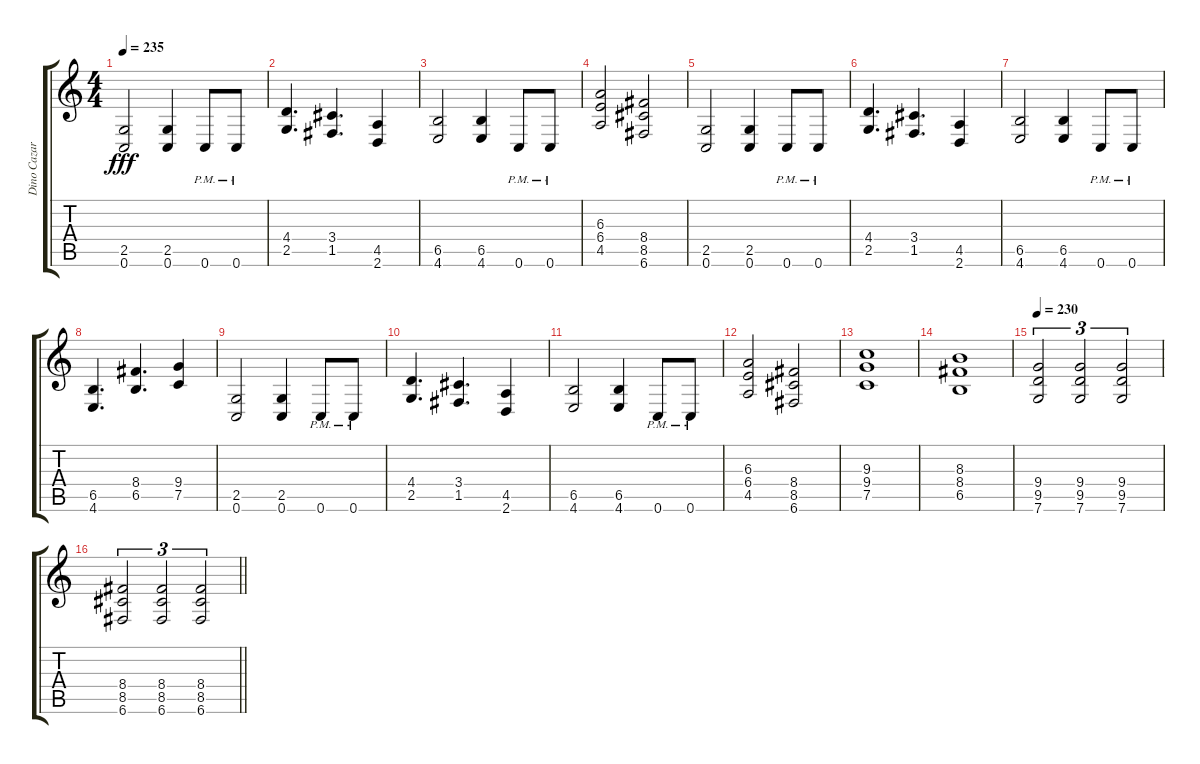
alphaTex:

\track ("Dino Cazares (Left)" "Dino Cazar") {instrument overdrivenguitar}
\staff {score tabs}
\tuning (C4 G3 Eb3 Bb2 F2 C2) {hide}
\ts (4 4)
\tempo 235
\clef g2
\ks c
(2.5 0.6).2{dy fff} (2.5 0.6).4 0.6{pm}.8 0.6{pm}.8 |
(4.4 2.5).4{d} (3.4 1.5).4{d} (4.5 2.6).4 |
(6.5 4.6).2 (6.5 4.6).4 0.6{pm}.8 0.6{pm}.8 |
(6.3 6.4 4.5).2 (8.4 8.5 6.6).2 |
(2.5 0.6).2 (2.5 0.6).4 0.6{pm}.8 0.6{pm}.8 |
(4.4 2.5).4{d} (3.4 1.5).4{d} (4.5 2.6).4 |
(6.5 4.6).2 (6.5 4.6).4 0.6{pm}.8 0.6{pm}.8 |
(6.5 4.6).4{d} (8.4 6.5).4{d} (9.4 7.5).4 |
(2.5 0.6).2 (2.5 0.6).4 0.6{pm}.8 0.6{pm}.8 |
(4.4 2.5).4{d} (3.4 1.5).4{d} (4.5 2.6).4 |
(6.5 4.6).2 (6.5 4.6).4 0.6{pm}.8 0.6{pm}.8 |
(6.3 6.4 4.5).2 (8.4 8.5 6.6).2 |
(9.3 9.4 7.5).1 |
(8.3 8.4 6.5).1 |
\tempo 230
(9.4 9.5 7.6).2{tu (3 2)} (9.4 9.5 7.6).2{tu (3 2)} (9.4 9.5 7.6).2{tu (3 2)} |
\barLineRight lightlight
(8.4 8.5 6.6).2{tu (3 2)} (8.4 8.5 6.6).2{tu (3 2)} (8.4 8.5 6.6).2{tu (3 2)}
